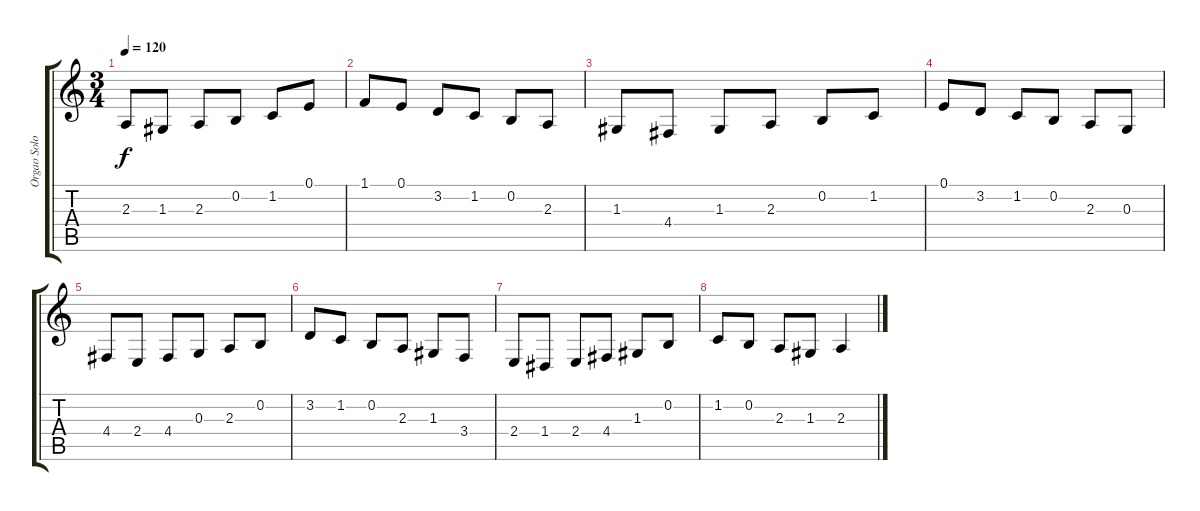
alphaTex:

\track ("Orgao Solo" "Orgao Solo") {instrument drawbarorgan}
\staff {score tabs}
\tuning (E4 B3 G3 D3 A2 E2) {hide}
\ts (3 4)
\tempo 120
\clef g2
\ks c
2.3.8{dy f} 1.3.8 2.3.8 0.2.8 1.2.8 0.1.8 |
1.1.8 0.1.8 3.2.8 1.2.8 0.2.8 2.3.8 |
1.3.8 4.4.8 1.3.8 2.3.8 0.2.8 1.2.8 |
0.1.8 3.2.8 1.2.8 0.2.8 2.3.8 0.3.8 |
4.4.8 2.4.8 4.4.8 0.3.8 2.3.8 0.2.8 |
3.2.8 1.2.8 0.2.8 2.3.8 1.3.8 3.4.8 |
2.4.8 1.4.8 2.4.8 4.4.8 1.3.8 0.2.8 |
1.2.8 0.2.8 2.3.8 1.3.8 2.3.4
